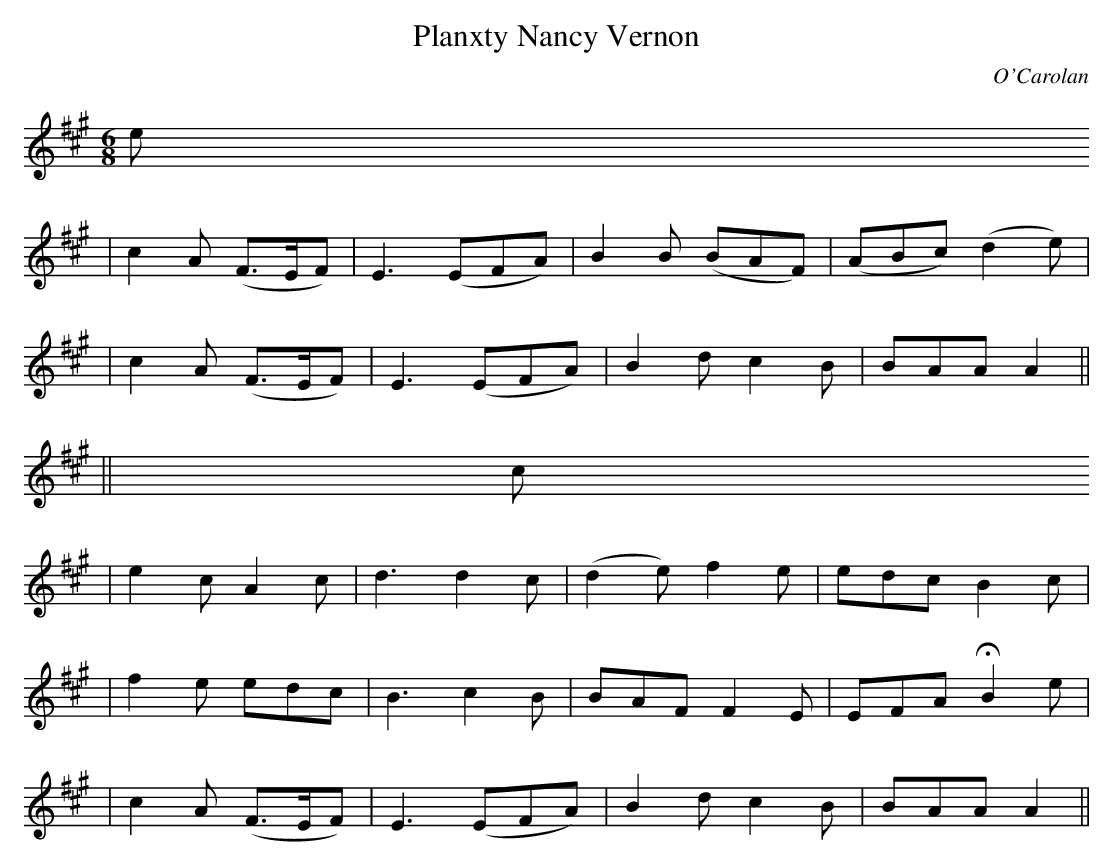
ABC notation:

X:1
T: Planxty Nancy Vernon
C: O'Carolan
M: 6/8
L: 1/8
K: A
e
| c2A (F>EF) | E3 (EFA) | B2B (BAF) | (ABc) (d2e) |
| c2A (F>EF) | E3 (EFA) | B2d c2B | BAA A2 ||
|| c
| e2c A2c | d3 d2c | (d2e) f2e |  edc B2c |
| f2e edc | B3 c2B | BAF F2E | EFA HB2e |
| c2A (F>EF) | E3 (EFA) | B2d c2B | BAA A2 ||
